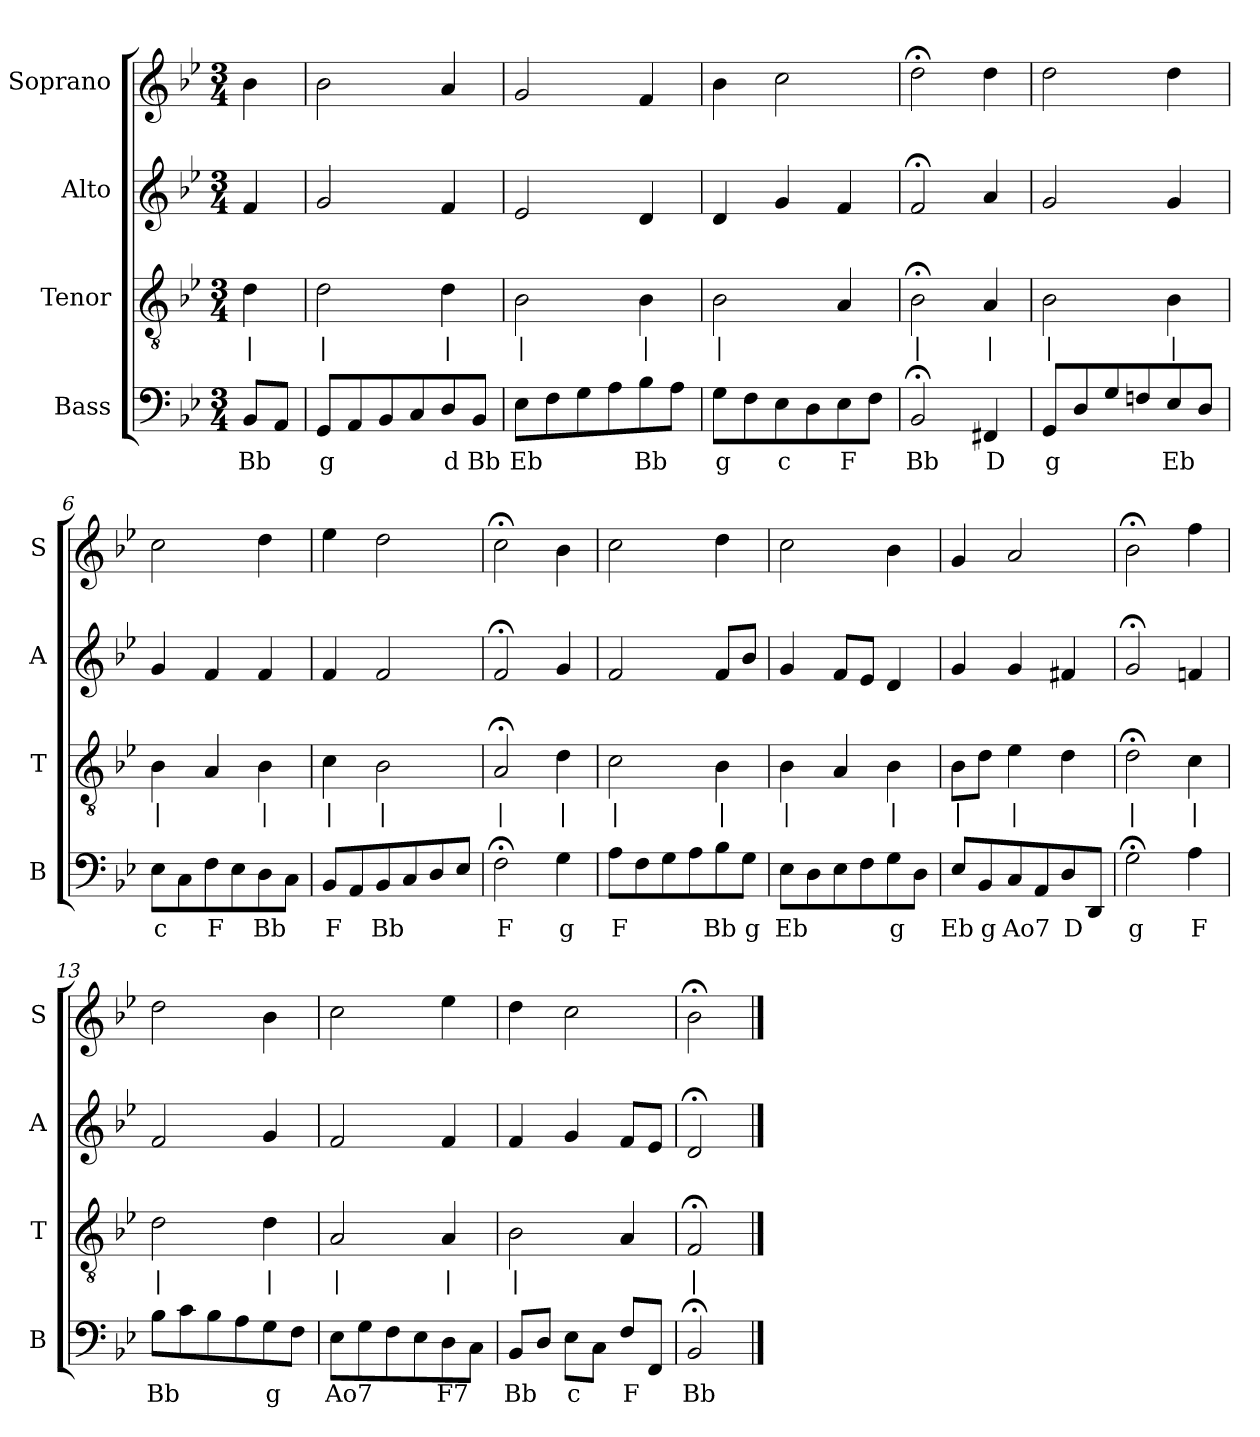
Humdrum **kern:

**kern	**text	**kern	**text	**kern	**kern
*part4	*part4	*part3	*part3	*part2	*part1
*staff4	*staff4	*staff3	*staff3	*staff2	*staff1
*I"Bass	*	*I"Tenor	*	*I"Alto	*I"Soprano
*I'B	*	*I'T	*	*I'A	*I'S
*clefF4	*	*clefGv2	*	*clefG2	*clefG2
*k[b-e-]	*	*k[b-e-]	*	*k[b-e-]	*k[b-e-]
*B-:	*	*B-:	*	*B-:	*B-:
*M3/4	*	*M3/4	*	*M3/4	*M3/4
*MM100	*	*MM100	*	*MM100	*MM100
=	=	=	=	=	=
8BB-L	Bb	4d	|	4f	4b-
8AAJ	.	.	.	.	.
=1	=1	=1	=1	=1	=1
8GGL	g	2d	|	2g	2b-
8AA	.	.	.	.	.
8BB-	.	.	.	.	.
8C	.	.	.	.	.
8D	d	4d	|	4f	4a
8BB-J	Bb	.	.	.	.
=2	=2	=2	=2	=2	=2
8E-L	Eb	2B-	|	2e-	2g
8F	.	.	.	.	.
8G	.	.	.	.	.
8A	.	.	.	.	.
8B-	Bb	4B-	|	4d	4f
8AJ	.	.	.	.	.
=3	=3	=3	=3	=3	=3
8GL	g	2B-	|	4d	4b-
8F	.	.	.	.	.
8E-	c	.	.	4g	2cc
8D	.	.	.	.	.
8E-	F	4A	.	4f	.
8FJ	.	.	.	.	.
=4	=4	=4	=4	=4	=4
2BB-;<	Bb	2B-;<	|	2f;<	2dd;<
4FF#X	D	4A	|	4a	4dd
=5	=5	=5	=5	=5	=5
8GGL	g	2B-	|	2g	2dd
8D	.	.	.	.	.
8G	.	.	.	.	.
8Fn	.	.	.	.	.
8E-	Eb	4B-	|	4g	4dd
8DJ	.	.	.	.	.
=6	=6	=6	=6	=6	=6
8E-L	c	4B-	|	4g	2cc
8C	.	.	.	.	.
8F	F	4A	.	4f	.
8E-	.	.	.	.	.
8D	Bb	4B-	|	4f	4dd
8CJ	.	.	.	.	.
=7	=7	=7	=7	=7	=7
8BB-L	F	4c	|	4f	4ee-
8AA	.	.	.	.	.
8BB-	Bb	2B-	|	2f	2dd
8C	.	.	.	.	.
8D	.	.	.	.	.
8E-J	.	.	.	.	.
=8	=8	=8	=8	=8	=8
2F;<	F	2A;<	|	2f;<	2cc;<
4G	g	4d	|	4g	4b-
=9	=9	=9	=9	=9	=9
8AL	F	2c	|	2f	2cc
8F	.	.	.	.	.
8G	.	.	.	.	.
8A	.	.	.	.	.
8B-	Bb	4B-	|	8fL	4dd
8GJ	g	.	.	8b-J	.
=10	=10	=10	=10	=10	=10
8E-L	Eb	4B-	|	4g	2cc
8D	.	.	.	.	.
8E-	.	4A	.	8fL	.
8F	.	.	.	8e-J	.
8G	g	4B-	|	4d	4b-
8DJ	.	.	.	.	.
=11	=11	=11	=11	=11	=11
8E-L	Eb	8B-L	|	4g	4g
8BB-	g	8dJ	.	.	.
8C	Ao7	4e-	|	4g	2a
8AA	.	.	.	.	.
8D	D	4d	.	4f#X	.
8DDJ	.	.	.	.	.
=12	=12	=12	=12	=12	=12
2G;<	g	2d;<	|	2g;<	2b-;<
4A	F	4c	|	4fn	4ff
=13	=13	=13	=13	=13	=13
8B-L	Bb	2d	|	2f	2dd
8c	.	.	.	.	.
8B-	.	.	.	.	.
8A	.	.	.	.	.
8G	g	4d	|	4g	4b-
8FJ	.	.	.	.	.
=14	=14	=14	=14	=14	=14
8E-L	Ao7	2A	|	2f	2cc
8G	.	.	.	.	.
8F	.	.	.	.	.
8E-	.	.	.	.	.
8D	F7	4A	|	4f	4ee-
8CJ	.	.	.	.	.
=15	=15	=15	=15	=15	=15
8BB-L	Bb	2B-	|	4f	4dd
8DJ	.	.	.	.	.
8E-L	c	.	.	4g	2cc
8CJ	.	.	.	.	.
8FL	F	4A	.	8fL	.
8FFJ	.	.	.	8e-J	.
=16	=16	=16	=16	=16	=16
2BB-;<	Bb	2F;<	|	2d;<	2b-;<
==	==	==	==	==	==
*-	*-	*-	*-	*-	*-
